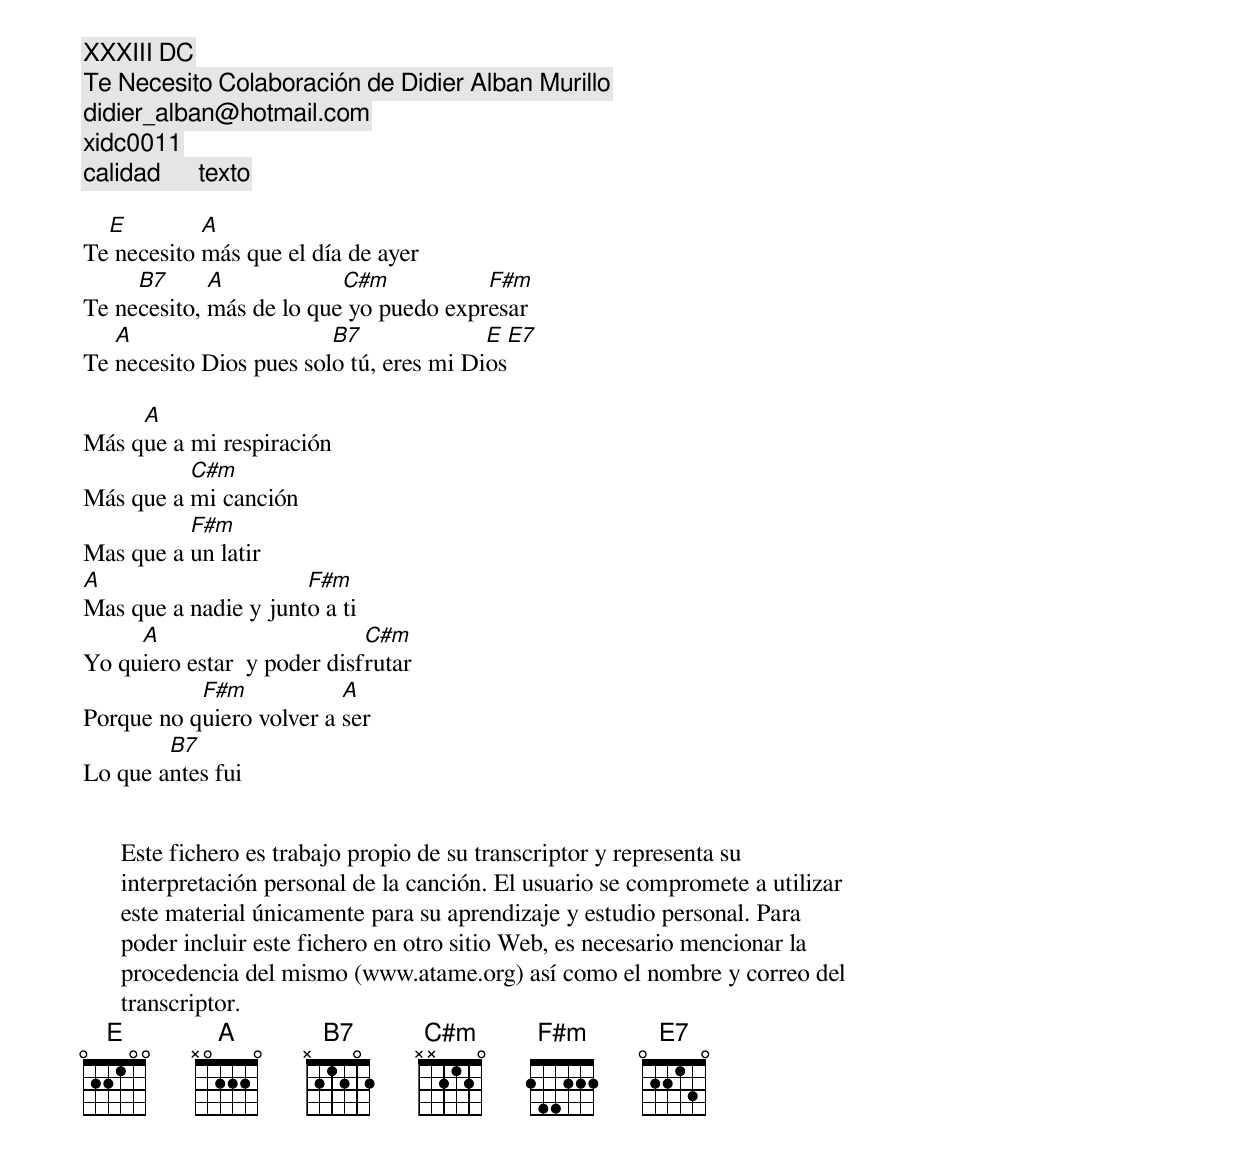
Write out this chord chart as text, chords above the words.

ATAME: XXXIII DC/Te Necesito

      XXXIII DC
      Te Necesito Colaboración de Didier Alban Murillo
      didier_alban@hotmail.com
       xidc0011
      calidad      texto

  E         A
Te necesito más que el día de ayer
     B7      A            C#m           F#m
Te necesito, más de lo que yo puedo expresar
   A                     B7              E E7
Te necesito Dios pues solo tú, eres mi Dios

     A
Más que a mi respiración
          C#m
Más que a mi canción
          F#m
Mas que a un latir
A                     F#m
Mas que a nadie y junto a ti
     A                       C#m
Yo quiero estar  y poder disfrutar
           F#m            A
Porque no quiero volver a ser
        B7
Lo que antes fui


      Este fichero es trabajo propio de su transcriptor y representa su
      interpretación personal de la canción. El usuario se compromete a utilizar
      este material únicamente para su aprendizaje y estudio personal. Para
      poder incluir este fichero en otro sitio Web, es necesario mencionar la
      procedencia del mismo (www.atame.org) así como el nombre y correo del
      transcriptor.
